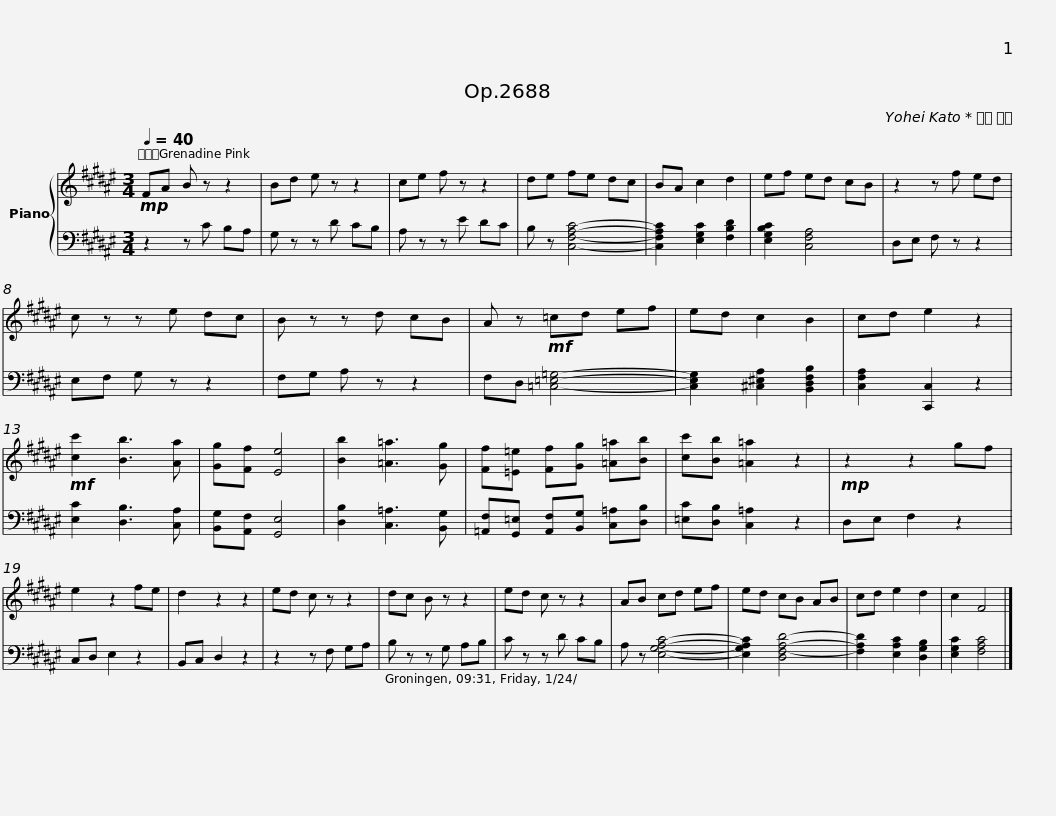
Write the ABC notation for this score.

X:1
%%score { 1 | 2 }
L:1/8
Q:1/4=40
M:3/4
I:linebreak $
K:F#
V:1 treble
V:2 bass
V:1
!mp! FA B z z2 | Bd e z z2 | ce f z z2 | de fe dc | BA c2 d2 | %5
 ef ed cB |$ z2 z f ed | c z z e dc | B z z d cB | A z!mf! =cd ef | %10
 ed c2 B2 | cd e2 z2 |!mf! [cc']2 [Bb]3 [Aa] | [Gg][Ff] [Ee]4 |$ [Bb]2 [=A=a]3 [Gg] | %15
 [Ff][=E=e] [Ff][Gg] [=A=a][Bb] | [cc'][Bb] [=A=a]2 z2 |!mp! z2 z2 gf | e2 z2 fe | d2 z2 z2 | %20
 ed c z z2 |$ dc B z z2 | ed c z z2 | AB cd ef | ed cB AB | %25
 cd e2 d2 | c2 F4 |] %27
V:2
 z2 z C B,A, | G, z z D CB, | A, z z E DC | B, z [C,F,A,C]4- | [C,F,A,C]2 [E,G,C]2 [F,B,D]2 | %5
 [E,G,B,C]2 [C,F,A,]4 |$ D,E, F, z z2 | E,F, G, z z2 | F,G, A, z z2 | F,D, [=C,=E,=G,]4- | %10
 [C,E,G,]2 [^C,^E,A,]2 [B,,D,F,B,]2 | [C,F,A,]2 [C,,C,]2 z2 | [E,C]2 [D,B,]3 [C,A,] | [B,,G,][A,,F,] [G,,E,]4 |$ [D,B,]2 [C,=A,]3 [B,,G,] | %15
 [=A,,F,][G,,=E,] [A,,F,][B,,G,] [C,=A,][D,B,] | [=E,C][D,B,] [C,=A,]2 z2 | D,E, F,2 z2 | C,D, E,2 z2 | B,,C, D,2 z2 | %20
 z2 z F, G,A, |$ B, z z G, A,B, | C z z D CB, | A, z [E,G,A,C]4- | [E,G,A,C]2 [D,F,-A,-D-]4 | %25
 [F,A,D]2 [E,A,C]2 [D,G,B,]2 | [E,G,C]2 [F,A,C]4 |] %27
